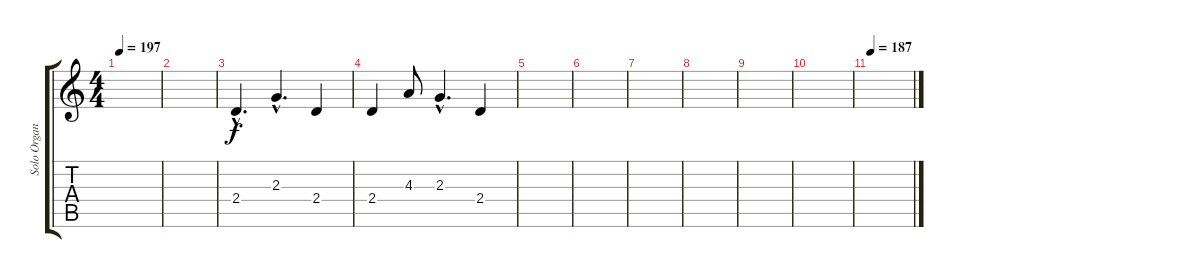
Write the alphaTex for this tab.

\track ("Solo Organ" "Solo Organ") {instrument overdrivenguitar}
\staff {score tabs}
\tuning (D4 A3 F3 C3 G2 C2) {hide}
\ts (4 4)
\tempo 197
\clef g2
\ks c
|
|
2.4{hac}.4{d volume 16 instrument brightacousticpiano} 2.3{hac}.4{d} 2.4.4 |
2.4.4 4.3.8 2.3{hac}.4{d} 2.4.4 |
|
|
|
|
|
|
\tempo 187
